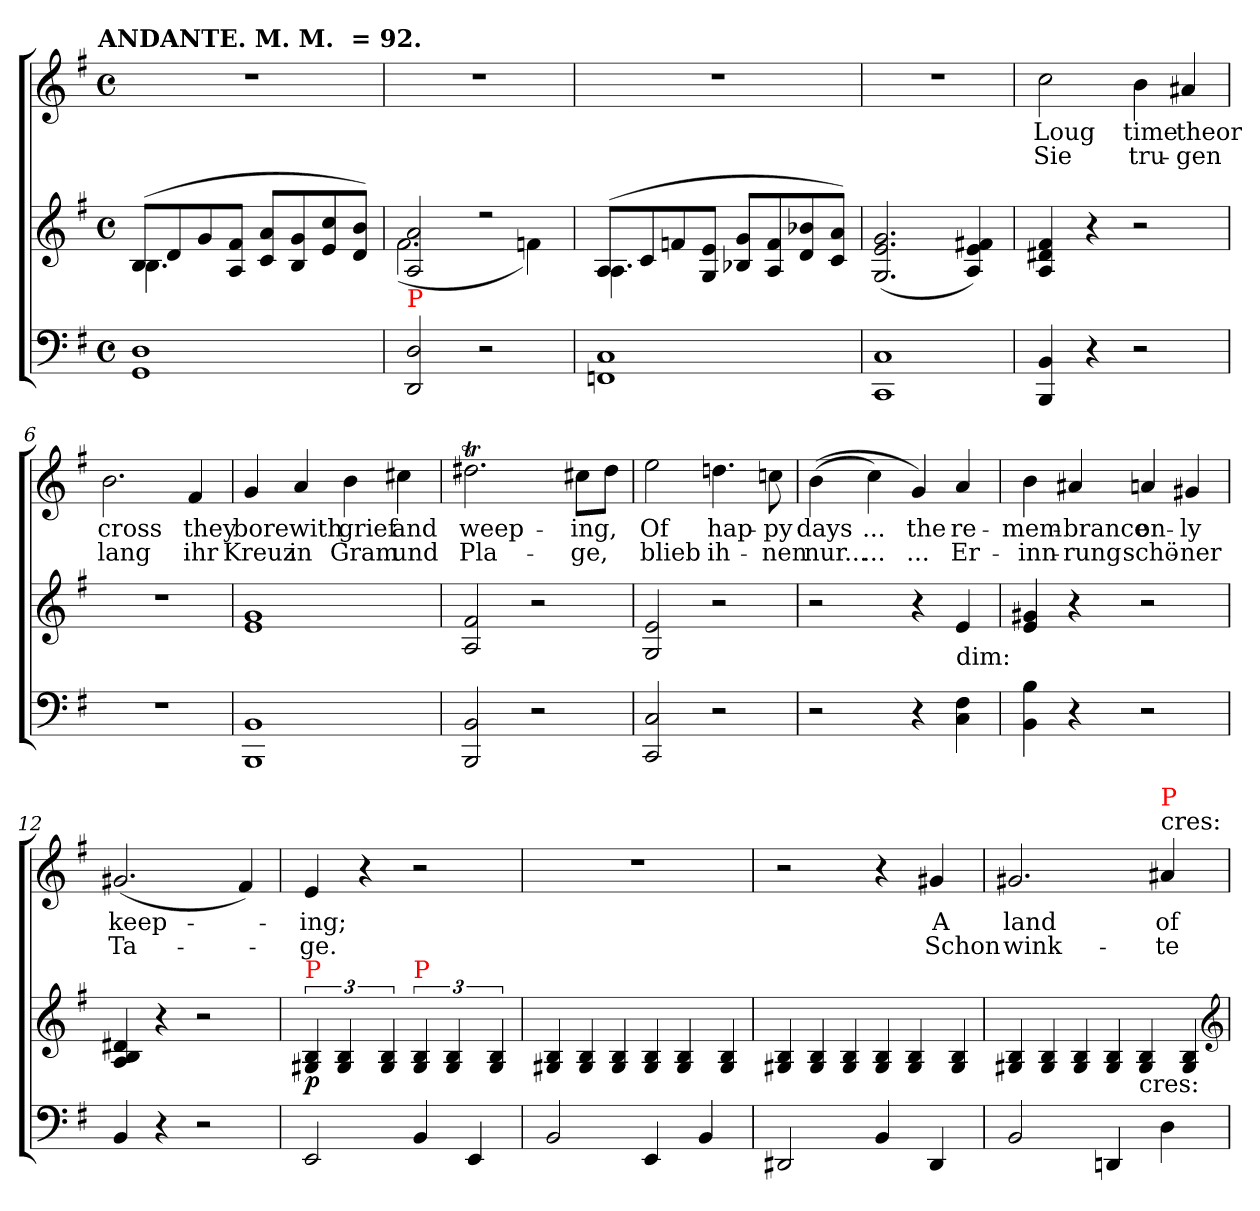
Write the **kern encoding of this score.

**kern	**kern	**dynam	**kern	**text	**text
*part2	*part2	*part2	*part1	*part1	*part1
*staff3	*staff2	*staff2/3	*staff1	*staff1	*staff1
*clefF4	*clefG2	*	*clefG2	*	*
*k[f#]	*k[f#]	*	*k[f#]	*	*
*G:	*G:	*	*G:	*	*
!!LO:TX:omd:t=ANDANTE. M. M. &nbsp;=&nbsp;92.
*M4/4	*M4/4	*	*M4/4	*	*
*met(c)	*met(c)	*	*met(c)	*	*
*MM88	*MM88	*	*MM88	*	*
=1	=1	=1	=1	=1	=1
*	*^	*	*	*	*
1D 1GG	(<8BL	4.B	.	1rdd	.	.
.	8d	.	.	.	.	.
.	8g	.	.	.	.	.
.	8f# 8AJ	8ryy	.	.	.	.
.	8a 8cL	4ryy	.	.	.	.
.	8g 8B	.	.	.	.	.
.	8cc 8e	4ryy	.	.	.	.
.	8b 8dJ)	.	.	.	.	.
=2	=2	=2	=2	=2	=2	=2
!	!LO:TX:b:color=red:t=P	!	!	!	!	!
2D/ 2DD/	2a 2A	(<2.f#	.	1rdd	.	.
2r	2rdd	.	.	.	.	.
.	.	4fn)	.	.	.	.
=3	=3	=3	=3	=3	=3	=3
1C 1FFn	(<8AL	4.A\	.	1rdd	.	.
.	8c	.	.	.	.	.
.	8fn	.	.	.	.	.
.	8e 8GJ	8ryy	.	.	.	.
.	8g 8B-XL	4ryy	.	.	.	.
.	8f 8A	.	.	.	.	.
.	8b-X 8d	4ryy	.	.	.	.
.	8a 8cJ)	.	.	.	.	.
*	*v	*v	*	*	*	*
=4	=4	=4	=4	=4	=4
1C 1CC	(<2.g 2.e 2.G	.	1rdd	.	.
.	4f#X 4e 4A)	.	.	.	.
=5	=5	=5	=5	=5	=5
4BB 4BBB	4f# 4d#X 4A	.	2cc	Loug	Sie
4r	4r	.	.	.	.
2r	2r	.	4b	time	tru-
.	.	.	4a#X	theor	-gen
=6	=6	=6	=6	=6	=6
1rF	1rdd	.	2.b	cross	lang
.	.	.	4f#	they	ihr
=7	=7	=7	=7	=7	=7
1BB 1BBB	1g 1e	.	4g	bore	Kreuz
.	.	.	4a	with	in
.	.	.	4b	grief	Gram
.	.	.	4cc#X	and	und
=8	=8	=8	=8	=8	=8
2BB/ 2BBB/	2f#/ 2A/	.	2.dd#Xt	weep-	Pla-
2r	2r	.	.	.	.
.	.	.	8cc#XL	-ing,	-ge,
.	.	.	8dd#J	.	.
=9	=9	=9	=9	=9	=9
2C/ 2CC/	2e/ 2G/	.	2ee	Of	blieb
2r	2r	.	4.ddn	hap-	ih-
.	.	.	8ccn	-py	-nen
=10	=10	=10	=10	=10	=10
2r	2r	.	(>(<4b	days	nur...
.	.	.	4cc)	...	...
4r	4r	.	4g)	the	...
!	!LO:TX:c:t=dim&colon;	!	!	!	!
4F# 4C	4e	.	4a	re-	Er-
=11	=11	=11	=11	=11	=11
4B 4BB	4g#X 4e	.	4b\	-mem-	-inn-
4r	4r	.	4a#X	-brance	-rung
2r	2r	.	4an	on-	schö-
.	.	.	4g#X	-ly	-ner
=12	=12	=12	=12	=12	=12
4BB	4d#X 4B 4A	.	(<2.g#X	keep-	Ta-
4r	4r	.	.	.	.
2r	2r	.	.	.	.
.	.	.	4f#)	.	.
=13	=13	=13	=13	=13	=13
!	!LO:TX:a:color=red:t=P	!	!	!	!
2EE	6B 6G#X	p	4e	-ing;	-ge.
.	6B 6G#	.	.	.	.
.	.	.	4r	.	.
.	6B 6G#	.	.	.	.
!	!LO:TX:a:color=red:t=P	!	!	!	!
4BB	6B/ 6G#/	.	2r	.	.
.	6B 6G#	.	.	.	.
4EE	.	.	.	.	.
.	6B 6G#	.	.	.	.
=14	=14	=14	=14	=14	=14
*	*Xtuplet	*	*	*	*
2BB	6B 6G#X	.	1rdd	.	.
.	6B 6G#	.	.	.	.
.	6B 6G#	.	.	.	.
4EE	6B 6G#	.	.	.	.
.	6B 6G#	.	.	.	.
4BB	.	.	.	.	.
.	6B 6G#	.	.	.	.
=15	=15	=15	=15	=15	=15
2DD#X	6B 6G#X	.	2r	.	.
.	6B 6G#	.	.	.	.
.	6B 6G#	.	.	.	.
4BB	6B 6G#	.	4r	.	.
.	6B 6G#	.	.	.	.
4DD#	.	.	4g#X	A	Schon
.	6B 6G#	.	.	.	.
=16	=16	=16	=16	=16	=16
2BB	6B 6G#X	.	2.g#X	land	wink-
.	6B 6G#	.	.	.	.
.	6B 6G#	.	.	.	.
4DDn	6B 6G#	.	.	.	.
!	!LO:TX:c:t=cres&colon;	!	!	!	!
.	6B 6G#	.	.	.	.
!	!	!	!LO:TX:a:t=cres&colon;	!	!
!	!	!	!LO:TX:a:color=red:t=P	!	!
4D	.	.	4a#X	of	-te
.	6B 6G#	.	.	.	.
*	*clefG2	*	*	*	*
=	=	=	=	=	=
*-	*-	*-	*-	*-	*-
